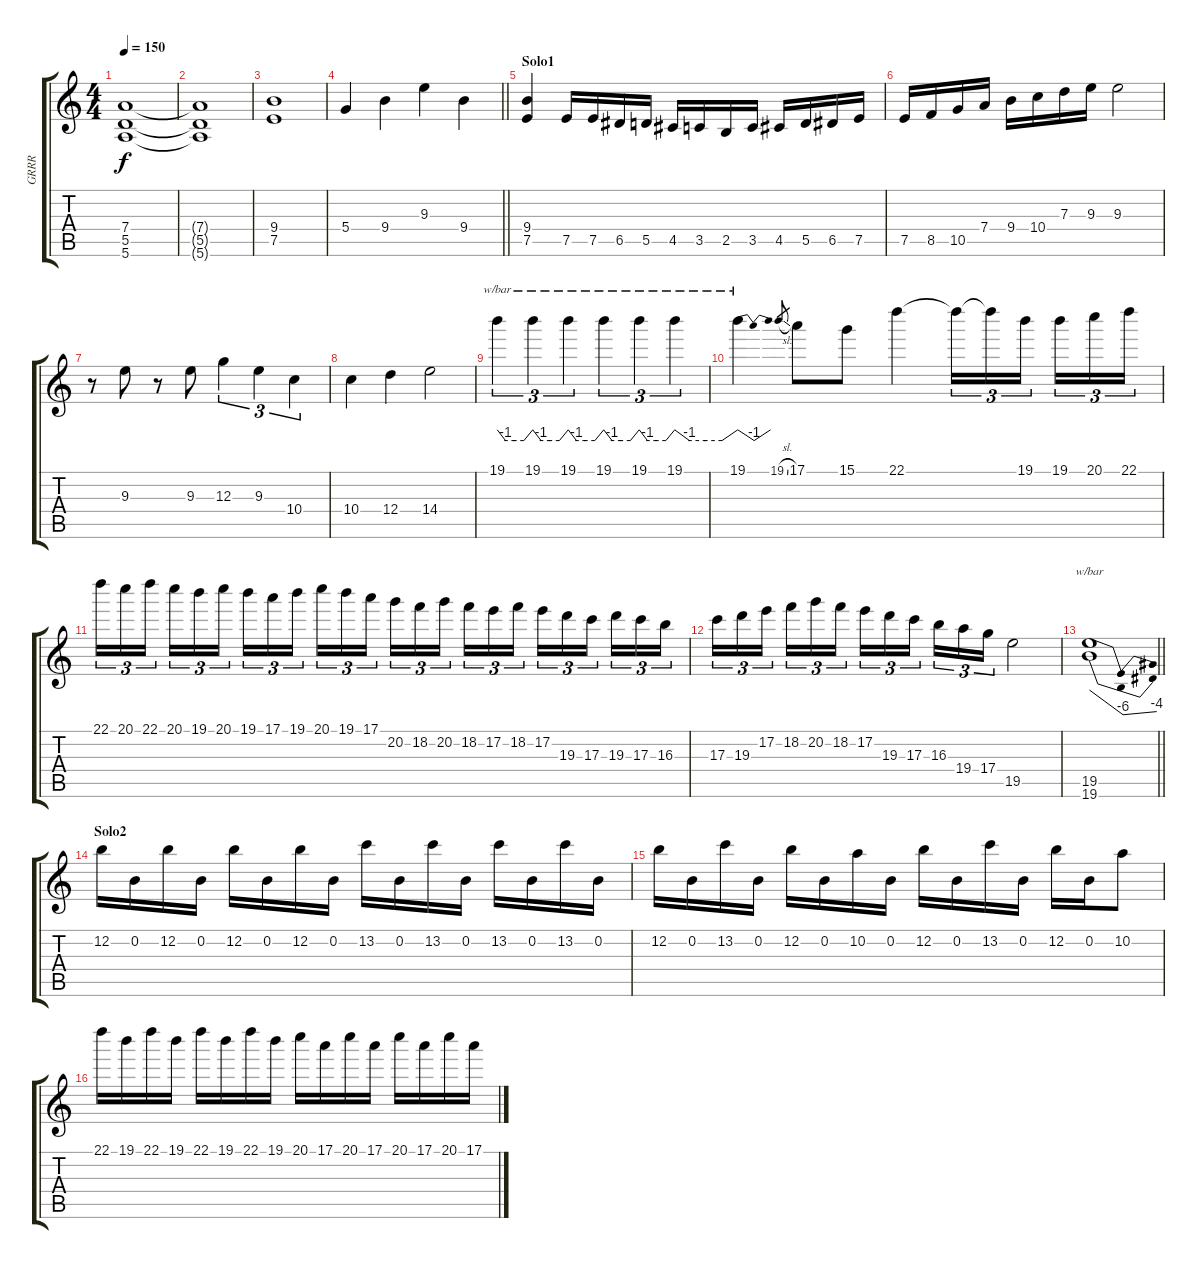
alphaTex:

\track ("GRRR" "GRRR") {instrument distortionguitar}
\staff {score tabs}
\tuning (E4 B3 G3 D3 A2 E2) {hide}
\ts (4 4)
\tempo 150
\clef g2
\ks c
(7.4 5.5 5.6).1{dy f} |
(7.4{t} 5.5{t} 5.6{t}).1 |
(9.4 7.5).1 |
\barLineRight lightlight
5.4.4{instrument guitarharmonics} 9.4.4{instrument guitarharmonics} 9.3.4{instrument guitarharmonics} 9.4.4{instrument guitarharmonics} |
\section ("" "Solo1")
(9.4 7.5).4{instrument distortionguitar} 7.5.16 7.5.16 6.5.16 5.5.16 4.5.16 3.5.16 2.5.16 3.5.16 4.5.16 5.5.16 6.5.16 7.5.16 |
7.5.16 8.5.16 10.5.16 7.4.16 9.4.16 10.4.16 7.3.16 9.3.16 9.3.2 |
r.8 9.3.8 r.8 9.3.8 12.3.4{tu (3 2)} 9.3.4{tu (3 2)} 10.4.4{tu (3 2)} |
10.4.4 12.4.4 14.4.2 |
19.1.4{tu (3 2) tbe (custom default 0 0 14 -4 30 -4 45 -4 60 0)} 19.1.4{tu (3 2) tbe (custom default 0 0 14 -4 30 -4 45 -4 60 0)} 19.1.4{tu (3 2) tbe (custom default 0 0 14 -4 30 -4 45 -4 60 0)} 19.1.4{tu (3 2) tbe (custom default 0 0 14 -4 30 -4 45 -4 60 0)} 19.1.4{tu (3 2) tbe (custom default 0 0 14 -4 30 -4 45 -4 60 0)} 19.1.4{tu (3 2) tbe (custom default 0 0 14 -4 30 -4 45 -4 60 0)} |
19.1.4{tbe (dip default 0 0 30 -4 45 -4 60 0)} 19.1{sl}.8{gr} 17.1.8 15.1.8 22.1.4 22.1{t}.16{tu (3 2)} 22.1{t}.16{tu (3 2)} 19.1.16{tu (3 2)} 19.1.16{tu (3 2)} 20.1.16{tu (3 2)} 22.1.16{tu (3 2)} |
22.1.16{tu (3 2)} 20.1.16{tu (3 2)} 22.1.16{tu (3 2)} 20.1.16{tu (3 2)} 19.1.16{tu (3 2)} 20.1.16{tu (3 2)} 19.1.16{tu (3 2)} 17.1.16{tu (3 2)} 19.1.16{tu (3 2)} 20.1.16{tu (3 2)} 19.1.16{tu (3 2)} 17.1.16{tu (3 2)} 20.2.16{tu (3 2)} 18.2.16{tu (3 2)} 20.2.16{tu (3 2)} 18.2.16{tu (3 2)} 17.2.16{tu (3 2)} 18.2.16{tu (3 2)} 17.2.16{tu (3 2)} 19.3.16{tu (3 2)} 17.3.16{tu (3 2)} 19.3.16{tu (3 2)} 17.3.16{tu (3 2)} 16.3.16{tu (3 2)} |
17.3.16{tu (3 2)} 19.3.16{tu (3 2)} 17.2.16{tu (3 2)} 18.2.16{tu (3 2)} 20.2.16{tu (3 2)} 18.2.16{tu (3 2)} 17.2.16{tu (3 2)} 19.3.16{tu (3 2)} 17.3.16{tu (3 2)} 16.3.16{tu (3 2)} 19.4.16{tu (3 2)} 17.4.16{tu (3 2)} 19.5.2 |
\barLineRight lightlight
(19.5 19.6).1{tbe (dip default 0 0 35 -24 60 -16)} |
\section ("" "Solo2")
12.2.16 0.2.16 12.2.16 0.2.16 12.2.16 0.2.16 12.2.16 0.2.16 13.2.16 0.2.16 13.2.16 0.2.16 13.2.16 0.2.16 13.2.16 0.2.16 |
12.2.16 0.2.16 13.2.16 0.2.16 12.2.16 0.2.16 10.2.16 0.2.16 12.2.16 0.2.16 13.2.16 0.2.16 12.2.16 0.2.16 10.2.8 |
22.1.16 19.1.16 22.1.16 19.1.16 22.1.16 19.1.16 22.1.16 19.1.16 20.1.16 17.1.16 20.1.16 17.1.16 20.1.16 17.1.16 20.1.16 17.1.16
